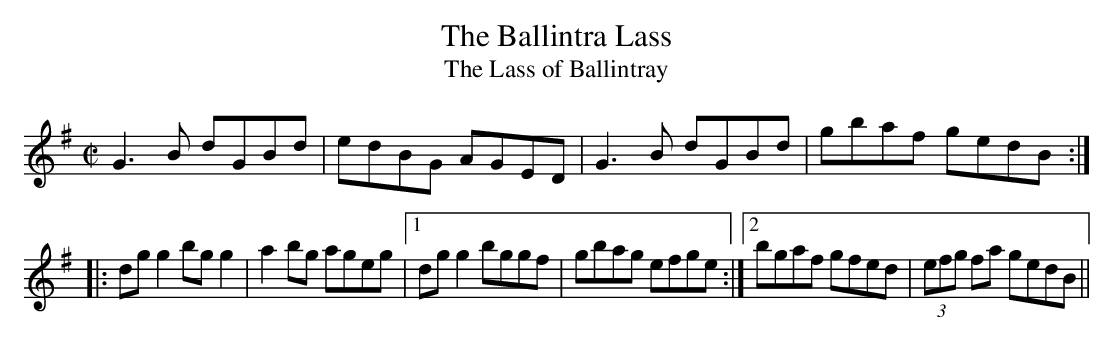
X:1
T:Ballintra Lass, The
T:Lass of Ballintray, The
M:C|
K:G
G3B dGBd|edBG AGED|G3B dGBd|gbaf gedB:|
|:dgg2 bgg2|a2bg ageg|1 dgg2 bggf|gbag efge:|2 bgaf gfed|(3efg fa gedB||
